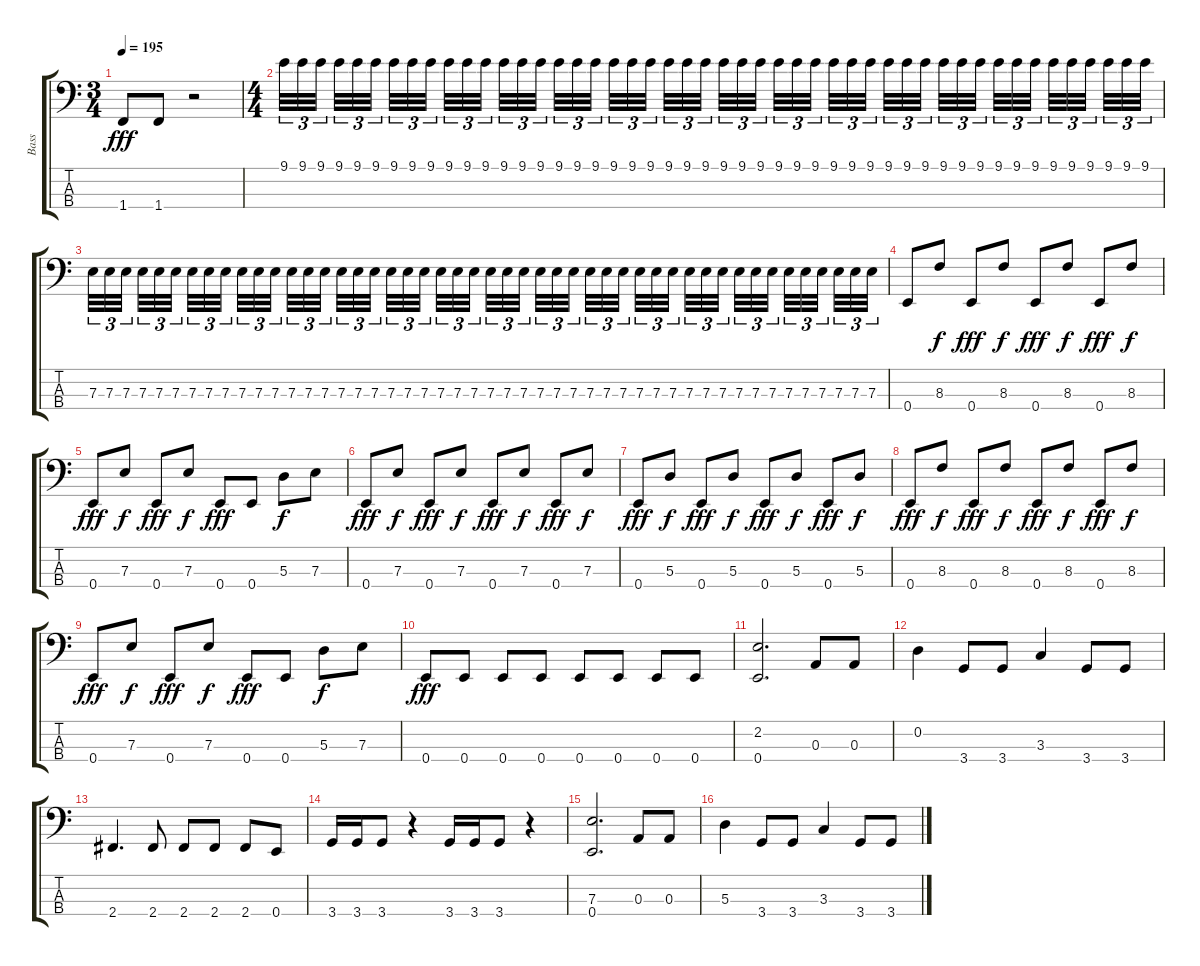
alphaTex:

\track ("Bass" "Bass") {instrument electricbasspick}
\staff {score tabs}
\tuning (G2 D2 A1 E1) {hide}
\ts (3 4)
\tempo 195
\clef f4
\ks c
1.4.8{dy fff} 1.4.8 r.2 |
\ts (4 4)
9.1.32{tu (3 2)} 9.1.32{tu (3 2)} 9.1.32{tu (3 2)} 9.1.32{tu (3 2)} 9.1.32{tu (3 2)} 9.1.32{tu (3 2)} 9.1.32{tu (3 2)} 9.1.32{tu (3 2)} 9.1.32{tu (3 2)} 9.1.32{tu (3 2)} 9.1.32{tu (3 2)} 9.1.32{tu (3 2)} 9.1.32{tu (3 2)} 9.1.32{tu (3 2)} 9.1.32{tu (3 2)} 9.1.32{tu (3 2)} 9.1.32{tu (3 2)} 9.1.32{tu (3 2)} 9.1.32{tu (3 2)} 9.1.32{tu (3 2)} 9.1.32{tu (3 2)} 9.1.32{tu (3 2)} 9.1.32{tu (3 2)} 9.1.32{tu (3 2)} 9.1.32{tu (3 2)} 9.1.32{tu (3 2)} 9.1.32{tu (3 2)} 9.1.32{tu (3 2)} 9.1.32{tu (3 2)} 9.1.32{tu (3 2)} 9.1.32{tu (3 2)} 9.1.32{tu (3 2)} 9.1.32{tu (3 2)} 9.1.32{tu (3 2)} 9.1.32{tu (3 2)} 9.1.32{tu (3 2)} 9.1.32{tu (3 2)} 9.1.32{tu (3 2)} 9.1.32{tu (3 2)} 9.1.32{tu (3 2)} 9.1.32{tu (3 2)} 9.1.32{tu (3 2)} 9.1.32{tu (3 2)} 9.1.32{tu (3 2)} 9.1.32{tu (3 2)} 9.1.32{tu (3 2)} 9.1.32{tu (3 2)} 9.1.32{tu (3 2)} |
7.3.32{tu (3 2)} 7.3.32{tu (3 2)} 7.3.32{tu (3 2)} 7.3.32{tu (3 2)} 7.3.32{tu (3 2)} 7.3.32{tu (3 2)} 7.3.32{tu (3 2)} 7.3.32{tu (3 2)} 7.3.32{tu (3 2)} 7.3.32{tu (3 2)} 7.3.32{tu (3 2)} 7.3.32{tu (3 2)} 7.3.32{tu (3 2)} 7.3.32{tu (3 2)} 7.3.32{tu (3 2)} 7.3.32{tu (3 2)} 7.3.32{tu (3 2)} 7.3.32{tu (3 2)} 7.3.32{tu (3 2)} 7.3.32{tu (3 2)} 7.3.32{tu (3 2)} 7.3.32{tu (3 2)} 7.3.32{tu (3 2)} 7.3.32{tu (3 2)} 7.3.32{tu (3 2)} 7.3.32{tu (3 2)} 7.3.32{tu (3 2)} 7.3.32{tu (3 2)} 7.3.32{tu (3 2)} 7.3.32{tu (3 2)} 7.3.32{tu (3 2)} 7.3.32{tu (3 2)} 7.3.32{tu (3 2)} 7.3.32{tu (3 2)} 7.3.32{tu (3 2)} 7.3.32{tu (3 2)} 7.3.32{tu (3 2)} 7.3.32{tu (3 2)} 7.3.32{tu (3 2)} 7.3.32{tu (3 2)} 7.3.32{tu (3 2)} 7.3.32{tu (3 2)} 7.3.32{tu (3 2)} 7.3.32{tu (3 2)} 7.3.32{tu (3 2)} 7.3.32{tu (3 2)} 7.3.32{tu (3 2)} 7.3.32{tu (3 2)} |
0.4.8 8.3.8{dy f} 0.4.8{dy fff} 8.3.8{dy f} 0.4.8{dy fff} 8.3.8{dy f} 0.4.8{dy fff} 8.3.8{dy f} |
0.4.8{dy fff} 7.3.8{dy f} 0.4.8{dy fff} 7.3.8{dy f} 0.4.8{dy fff} 0.4.8 5.3.8{dy f} 7.3.8 |
0.4.8{dy fff} 7.3.8{dy f} 0.4.8{dy fff} 7.3.8{dy f} 0.4.8{dy fff} 7.3.8{dy f} 0.4.8{dy fff} 7.3.8{dy f} |
0.4.8{dy fff} 5.3.8{dy f} 0.4.8{dy fff} 5.3.8{dy f} 0.4.8{dy fff} 5.3.8{dy f} 0.4.8{dy fff} 5.3.8{dy f} |
0.4.8{dy fff} 8.3.8{dy f} 0.4.8{dy fff} 8.3.8{dy f} 0.4.8{dy fff} 8.3.8{dy f} 0.4.8{dy fff} 8.3.8{dy f} |
0.4.8{dy fff} 7.3.8{dy f} 0.4.8{dy fff} 7.3.8{dy f} 0.4.8{dy fff} 0.4.8 5.3.8{dy f} 7.3.8 |
0.4.8{dy fff} 0.4.8 0.4.8 0.4.8 0.4.8 0.4.8 0.4.8 0.4.8 |
(2.2 0.4).2{d} 0.3.8 0.3.8 |
0.2.4 3.4.8 3.4.8 3.3.4 3.4.8 3.4.8 |
2.4.4{d} 2.4.8 2.4.8 2.4.8 2.4.8 0.4.8 |
3.4.16 3.4.16 3.4.8 r.4 3.4.16 3.4.16 3.4.8 r.4 |
(7.3 0.4).2{d} 0.3.8 0.3.8 |
5.3.4 3.4.8 3.4.8 3.3.4 3.4.8 3.4.8
